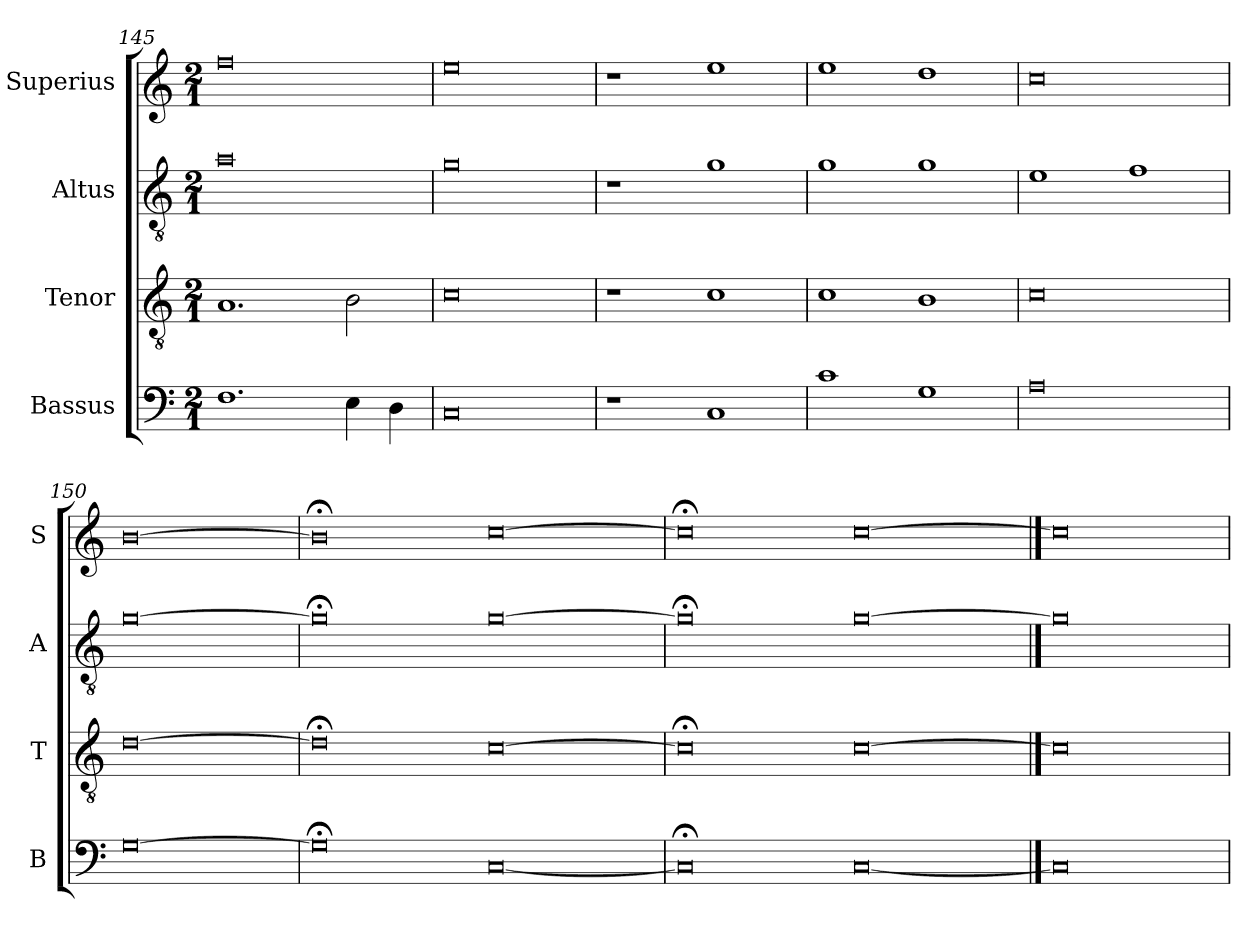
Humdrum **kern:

**kern	**kern	**kern	**kern
*part4	*part3	*part2	*part1
*staff4	*staff3	*staff2	*staff1
*I"Bassus	*I"Tenor	*I"Altus	*I"Superius
*I'B	*I'T	*I'A	*I'S
*clefF4	*clefGv2	*clefGv2	*clefG2
*k[]	*k[]	*k[]	*k[]
*M2/1	*M2/1	*M2/1	*M2/1
=145	=145	=145	=145
1.F	1.A	0a	0ff
4E\	2B\	.	.
4D\	.	.	.
=146	=146	=146	=146
0C	0c	0g	0ee
=147	=147	=147	=147
1r	1r	1r	1r
1C	1c	1g	1ee
=148	=148	=148	=148
1c	1c	1g	1ee
1G	1B	1g	1dd
=149	=149	=149	=149
0A	0c	1e	0cc
.	.	1f	.
=150	=150	=150	=150
[0G	[0d	[0g	[0b
=151	=151	=151	=151
0G;<]	0d;<]	0g;<]	0b;<]
[0C	[0c	[0g	[0cc
=152	=152	=152	=152
0C;<]	0c;<]	0g;<]	0cc;<]
[0C	[0c	[0g	[0cc
==153	==153	==153	==153
0C]	0c]	0g]	0cc]
=	=	=	=
*-	*-	*-	*-
